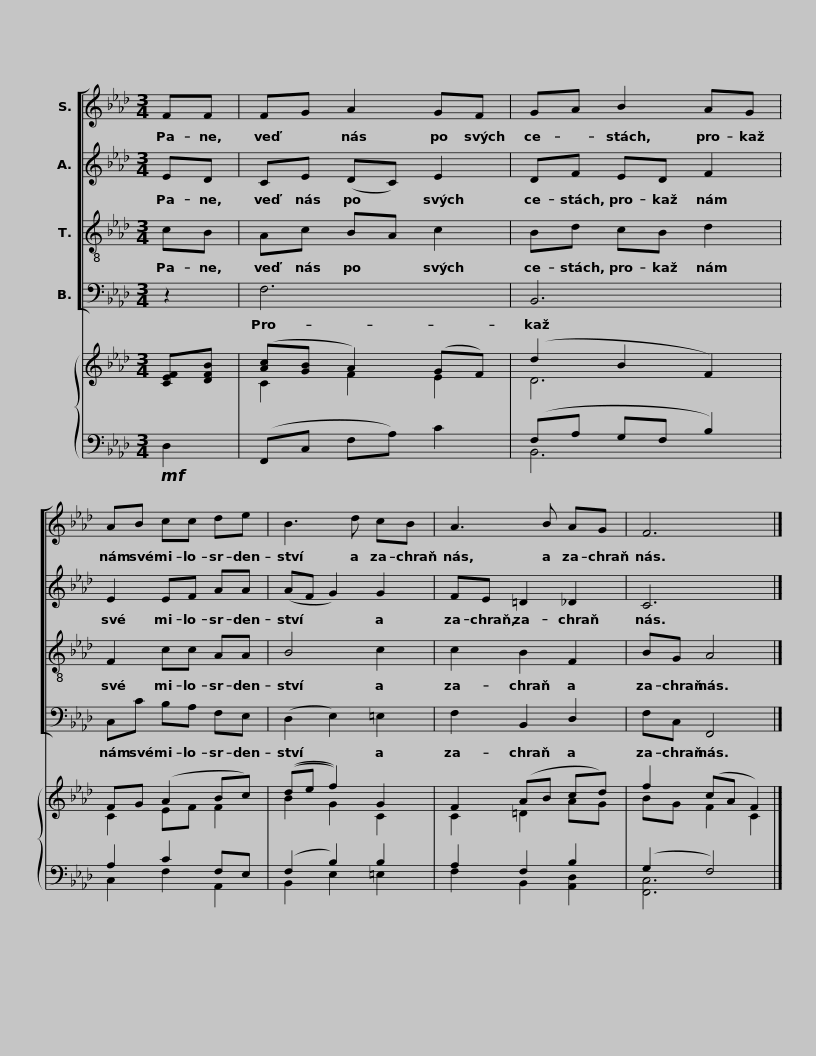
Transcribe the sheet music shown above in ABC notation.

X:1
%%score [ 1 2 3 4 ] { ( 5 7 ) | ( 6 8 ) }
L:1/8
M:3/4
I:linebreak $
K:Ab
V:1 treble
V:2 treble
V:3 treble-8
V:4 bass
V:5 treble
V:7 treble
V:6 bass
V:8 bass
V:1
 FF | FG A2 GF | GA B2 AG | AB cc de |$ B3 d cB | %5
 A3 B AG | F6 |] %7
V:2
 ED | CE (DC) E2 | DF ED F2 | E2 EF AA |$ (AF G2) G2 | %5
 FE =D2 _D2 | C6 |] %7
V:3
 cB | Ac BA c2 | Bd cB d2 | F2 cc AA |$ B4 c2 | %5
 c2 B2 F2 | BG A4 |] %7
V:4
 z2 | F,6 | B,,6 | C,C B,A, F,E, |$ (D,2 E,2) =E,2 | %5
 F,2 B,,2 D,2 | F,C, F,,4 |] %7
V:5
 [CEF][DFB] | ([Ac][GB] A2) (GF) | (d2 B2 F2) | FG (A2 Bc) |$ ((de f2)) G2 | %5
 F2 (AB cd) | f2 (cA F2) |] %7
V:6
!mf! D,2 | (F,,C, F,A,) C2 | (F,A, G,F, B,2) | A,2 C2 F,E, |$ (F,2 B,2) B,2 | %5
 A,2 F,2 B,2 | (G,2 F,4) |] %7
V:7
 x2 | C2 F2 E2 | D6 | C2 EF F2 |$ B2 G2 C2 | %5
 C2 =D2 AG | BG F2 C2 |] %7
V:8
 x2 | x6 | B,,6 | C,2 F,2 A,,2 |$ B,,2 E,2 =E,2 | %5
 F,2 B,,2 [A,,D,]2 | [F,,C,]6 |] %7
